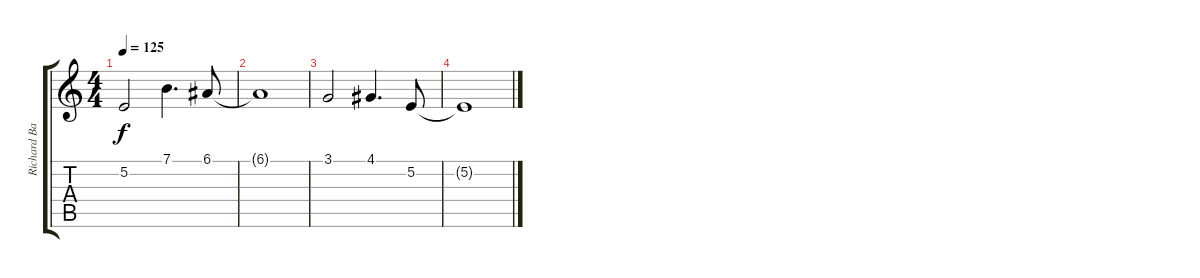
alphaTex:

\track ("Richard Barbieri" "Richard Ba") {instrument choiraahs}
\staff {score tabs}
\tuning (E4 B3 G3 D3 A2 E2) {hide}
\ts (4 4)
\tempo 125
\clef g2
\ks c
5.2.2{dy f} 7.1.4{d} 6.1.8 |
6.1{t}.1 |
3.1.2 4.1.4{d} 5.2.8 |
5.2{t}.1
